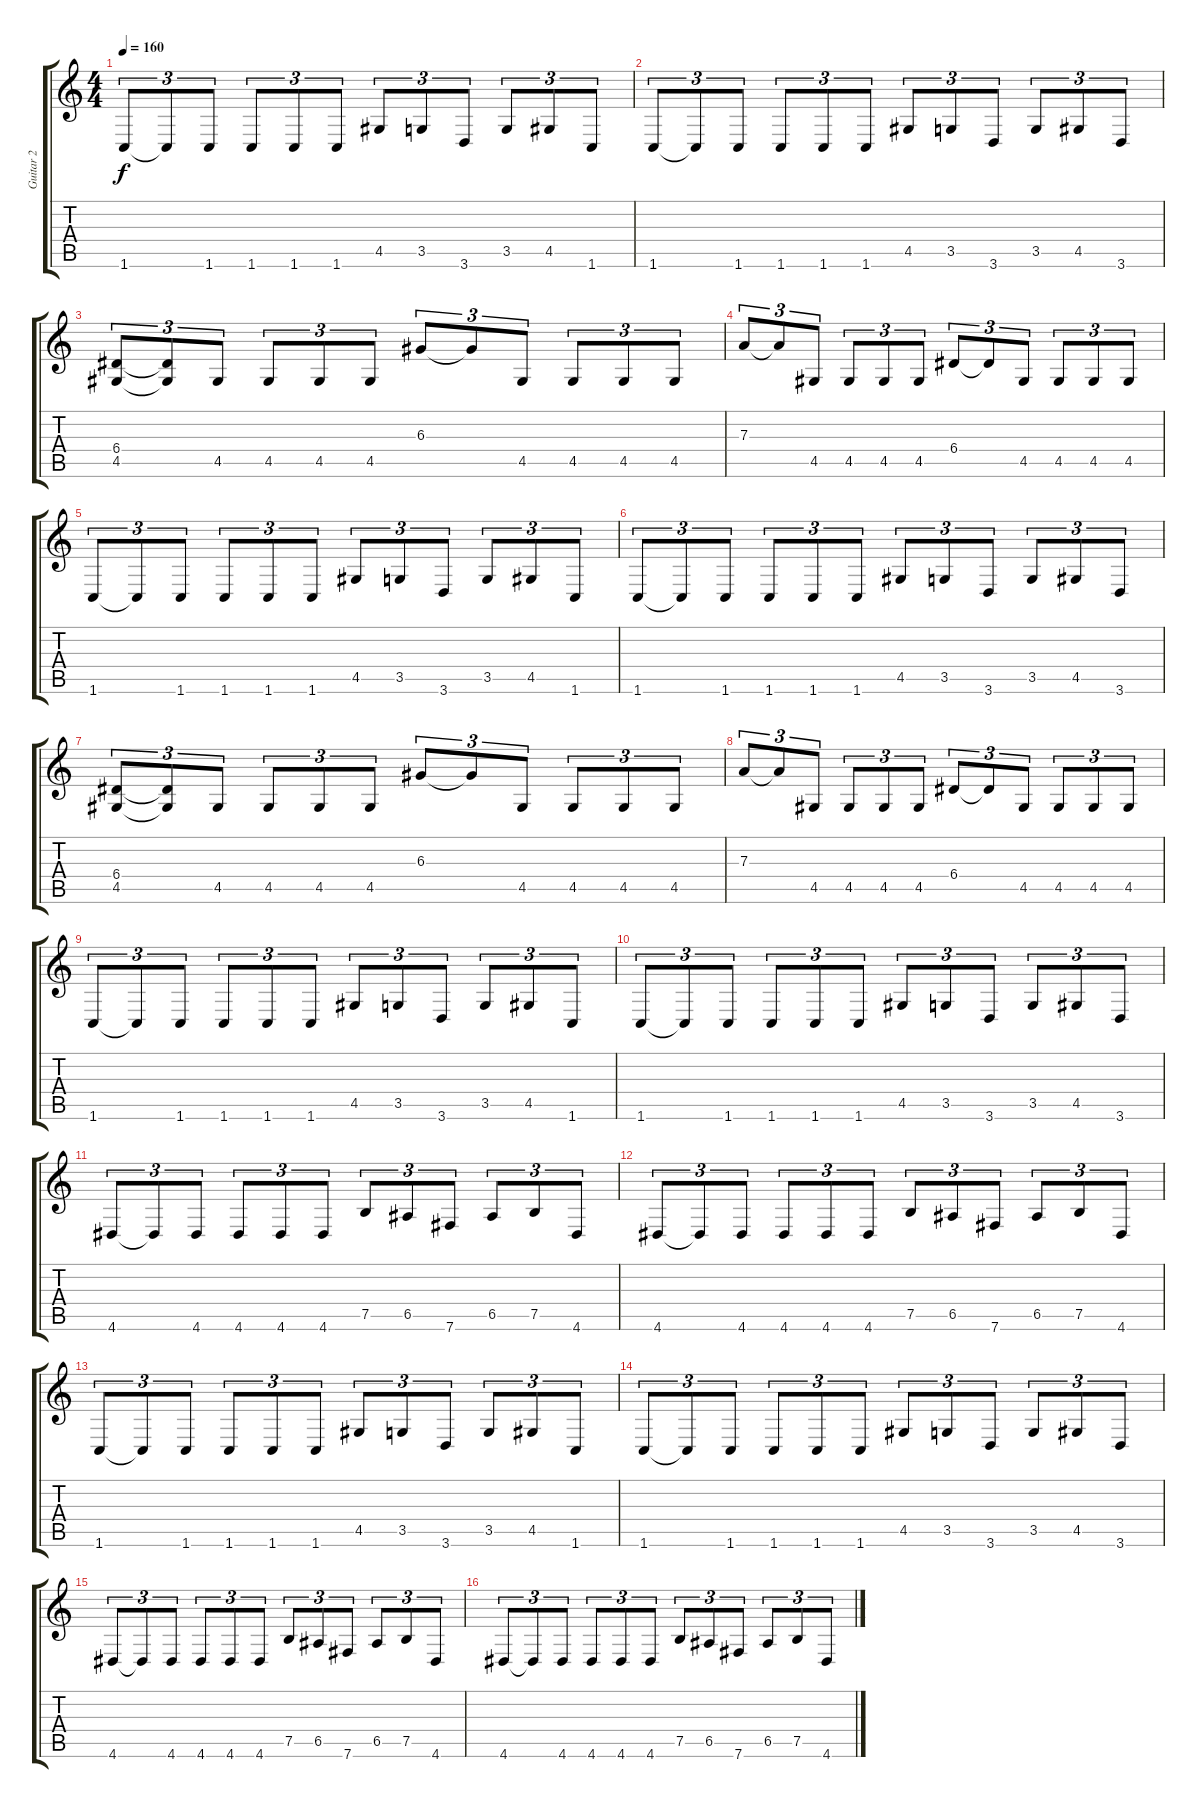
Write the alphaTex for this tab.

\track ("Guitar 2" "Guitar 2") {instrument distortionguitar}
\staff {score tabs}
\tuning (B3 Gb3 D3 A2 E2 B1) {hide}
\ts (4 4)
\tempo 160
\clef g2
\ks c
1.6.8{tu (3 2) dy f} 1.6{t}.8{tu (3 2)} 1.6.8{tu (3 2)} 1.6.8{tu (3 2)} 1.6.8{tu (3 2)} 1.6.8{tu (3 2)} 4.5.8{tu (3 2)} 3.5.8{tu (3 2)} 3.6.8{tu (3 2)} 3.5.8{tu (3 2)} 4.5.8{tu (3 2)} 1.6.8{tu (3 2)} |
1.6.8{tu (3 2)} 1.6{t}.8{tu (3 2)} 1.6.8{tu (3 2)} 1.6.8{tu (3 2)} 1.6.8{tu (3 2)} 1.6.8{tu (3 2)} 4.5.8{tu (3 2)} 3.5.8{tu (3 2)} 3.6.8{tu (3 2)} 3.5.8{tu (3 2)} 4.5.8{tu (3 2)} 3.6.8{tu (3 2)} |
(6.4 4.5).8{tu (3 2)} (6.4{t} 4.5{t}).8{tu (3 2)} 4.5.8{tu (3 2)} 4.5.8{tu (3 2)} 4.5.8{tu (3 2)} 4.5.8{tu (3 2)} 6.3.8{tu (3 2)} 6.3{t}.8{tu (3 2)} 4.5.8{tu (3 2)} 4.5.8{tu (3 2)} 4.5.8{tu (3 2)} 4.5.8{tu (3 2)} |
7.3.8{tu (3 2)} 7.3{t}.8{tu (3 2)} 4.5.8{tu (3 2)} 4.5.8{tu (3 2)} 4.5.8{tu (3 2)} 4.5.8{tu (3 2)} 6.4.8{tu (3 2)} 6.4{t}.8{tu (3 2)} 4.5.8{tu (3 2)} 4.5.8{tu (3 2)} 4.5.8{tu (3 2)} 4.5.8{tu (3 2)} |
1.6.8{tu (3 2)} 1.6{t}.8{tu (3 2)} 1.6.8{tu (3 2)} 1.6.8{tu (3 2)} 1.6.8{tu (3 2)} 1.6.8{tu (3 2)} 4.5.8{tu (3 2)} 3.5.8{tu (3 2)} 3.6.8{tu (3 2)} 3.5.8{tu (3 2)} 4.5.8{tu (3 2)} 1.6.8{tu (3 2)} |
1.6.8{tu (3 2)} 1.6{t}.8{tu (3 2)} 1.6.8{tu (3 2)} 1.6.8{tu (3 2)} 1.6.8{tu (3 2)} 1.6.8{tu (3 2)} 4.5.8{tu (3 2)} 3.5.8{tu (3 2)} 3.6.8{tu (3 2)} 3.5.8{tu (3 2)} 4.5.8{tu (3 2)} 3.6.8{tu (3 2)} |
(6.4 4.5).8{tu (3 2)} (6.4{t} 4.5{t}).8{tu (3 2)} 4.5.8{tu (3 2)} 4.5.8{tu (3 2)} 4.5.8{tu (3 2)} 4.5.8{tu (3 2)} 6.3.8{tu (3 2)} 6.3{t}.8{tu (3 2)} 4.5.8{tu (3 2)} 4.5.8{tu (3 2)} 4.5.8{tu (3 2)} 4.5.8{tu (3 2)} |
7.3.8{tu (3 2)} 7.3{t}.8{tu (3 2)} 4.5.8{tu (3 2)} 4.5.8{tu (3 2)} 4.5.8{tu (3 2)} 4.5.8{tu (3 2)} 6.4.8{tu (3 2)} 6.4{t}.8{tu (3 2)} 4.5.8{tu (3 2)} 4.5.8{tu (3 2)} 4.5.8{tu (3 2)} 4.5.8{tu (3 2)} |
1.6.8{tu (3 2)} 1.6{t}.8{tu (3 2)} 1.6.8{tu (3 2)} 1.6.8{tu (3 2)} 1.6.8{tu (3 2)} 1.6.8{tu (3 2)} 4.5.8{tu (3 2)} 3.5.8{tu (3 2)} 3.6.8{tu (3 2)} 3.5.8{tu (3 2)} 4.5.8{tu (3 2)} 1.6.8{tu (3 2)} |
1.6.8{tu (3 2)} 1.6{t}.8{tu (3 2)} 1.6.8{tu (3 2)} 1.6.8{tu (3 2)} 1.6.8{tu (3 2)} 1.6.8{tu (3 2)} 4.5.8{tu (3 2)} 3.5.8{tu (3 2)} 3.6.8{tu (3 2)} 3.5.8{tu (3 2)} 4.5.8{tu (3 2)} 3.6.8{tu (3 2)} |
4.6.8{tu (3 2)} 4.6{t}.8{tu (3 2)} 4.6.8{tu (3 2)} 4.6.8{tu (3 2)} 4.6.8{tu (3 2)} 4.6.8{tu (3 2)} 7.5.8{tu (3 2)} 6.5.8{tu (3 2)} 7.6.8{tu (3 2)} 6.5.8{tu (3 2)} 7.5.8{tu (3 2)} 4.6.8{tu (3 2)} |
4.6.8{tu (3 2)} 4.6{t}.8{tu (3 2)} 4.6.8{tu (3 2)} 4.6.8{tu (3 2)} 4.6.8{tu (3 2)} 4.6.8{tu (3 2)} 7.5.8{tu (3 2)} 6.5.8{tu (3 2)} 7.6.8{tu (3 2)} 6.5.8{tu (3 2)} 7.5.8{tu (3 2)} 4.6.8{tu (3 2)} |
1.6.8{tu (3 2)} 1.6{t}.8{tu (3 2)} 1.6.8{tu (3 2)} 1.6.8{tu (3 2)} 1.6.8{tu (3 2)} 1.6.8{tu (3 2)} 4.5.8{tu (3 2)} 3.5.8{tu (3 2)} 3.6.8{tu (3 2)} 3.5.8{tu (3 2)} 4.5.8{tu (3 2)} 1.6.8{tu (3 2)} |
1.6.8{tu (3 2)} 1.6{t}.8{tu (3 2)} 1.6.8{tu (3 2)} 1.6.8{tu (3 2)} 1.6.8{tu (3 2)} 1.6.8{tu (3 2)} 4.5.8{tu (3 2)} 3.5.8{tu (3 2)} 3.6.8{tu (3 2)} 3.5.8{tu (3 2)} 4.5.8{tu (3 2)} 3.6.8{tu (3 2)} |
4.6.8{tu (3 2)} 4.6{t}.8{tu (3 2)} 4.6.8{tu (3 2)} 4.6.8{tu (3 2)} 4.6.8{tu (3 2)} 4.6.8{tu (3 2)} 7.5.8{tu (3 2)} 6.5.8{tu (3 2)} 7.6.8{tu (3 2)} 6.5.8{tu (3 2)} 7.5.8{tu (3 2)} 4.6.8{tu (3 2)} |
4.6.8{tu (3 2)} 4.6{t}.8{tu (3 2)} 4.6.8{tu (3 2)} 4.6.8{tu (3 2)} 4.6.8{tu (3 2)} 4.6.8{tu (3 2)} 7.5.8{tu (3 2)} 6.5.8{tu (3 2)} 7.6.8{tu (3 2)} 6.5.8{tu (3 2)} 7.5.8{tu (3 2)} 4.6.8{tu (3 2)}
